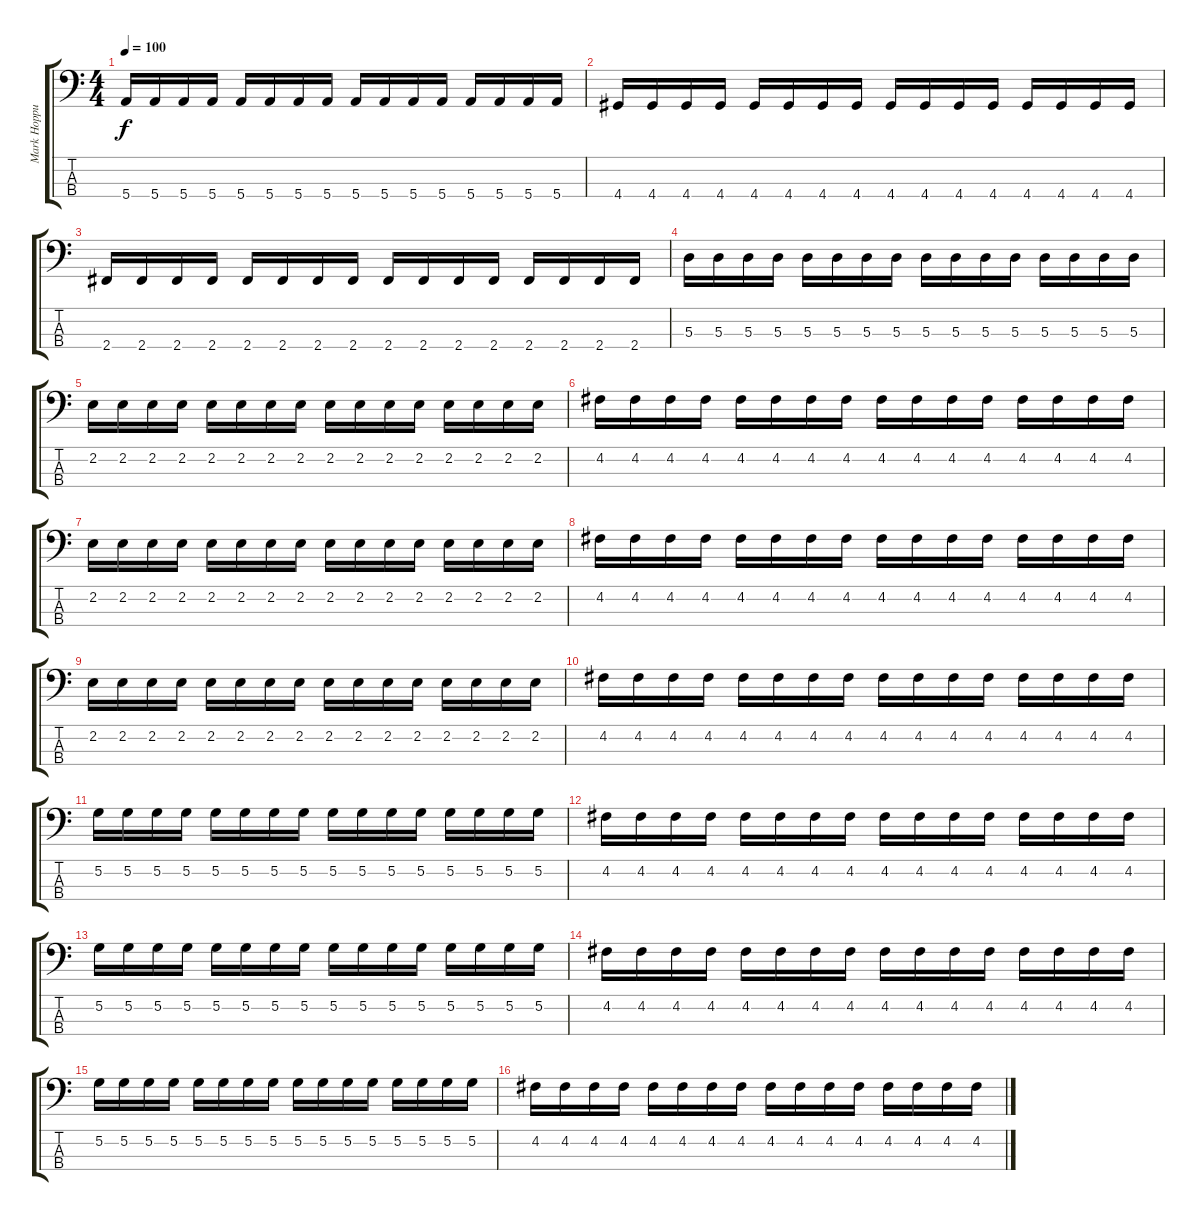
\track ("Mark Hoppus Bass" "Mark Hoppu") {instrument electricbasspick}
\staff {score tabs}
\tuning (G2 D2 A1 E1) {hide}
\ts (4 4)
\tempo 100
\clef f4
\ks c
5.4.16{dy f} 5.4.16 5.4.16 5.4.16 5.4.16 5.4.16 5.4.16 5.4.16 5.4.16 5.4.16 5.4.16 5.4.16 5.4.16 5.4.16 5.4.16 5.4.16 |
4.4.16 4.4.16 4.4.16 4.4.16 4.4.16 4.4.16 4.4.16 4.4.16 4.4.16 4.4.16 4.4.16 4.4.16 4.4.16 4.4.16 4.4.16 4.4.16 |
2.4.16 2.4.16 2.4.16 2.4.16 2.4.16 2.4.16 2.4.16 2.4.16 2.4.16 2.4.16 2.4.16 2.4.16 2.4.16 2.4.16 2.4.16 2.4.16 |
5.3.16 5.3.16 5.3.16 5.3.16 5.3.16 5.3.16 5.3.16 5.3.16 5.3.16 5.3.16 5.3.16 5.3.16 5.3.16 5.3.16 5.3.16 5.3.16 |
2.2.16 2.2.16 2.2.16 2.2.16 2.2.16 2.2.16 2.2.16 2.2.16 2.2.16 2.2.16 2.2.16 2.2.16 2.2.16 2.2.16 2.2.16 2.2.16 |
4.2.16 4.2.16 4.2.16 4.2.16 4.2.16 4.2.16 4.2.16 4.2.16 4.2.16 4.2.16 4.2.16 4.2.16 4.2.16 4.2.16 4.2.16 4.2.16 |
2.2.16 2.2.16 2.2.16 2.2.16 2.2.16 2.2.16 2.2.16 2.2.16 2.2.16 2.2.16 2.2.16 2.2.16 2.2.16 2.2.16 2.2.16 2.2.16 |
4.2.16 4.2.16 4.2.16 4.2.16 4.2.16 4.2.16 4.2.16 4.2.16 4.2.16 4.2.16 4.2.16 4.2.16 4.2.16 4.2.16 4.2.16 4.2.16 |
2.2.16 2.2.16 2.2.16 2.2.16 2.2.16 2.2.16 2.2.16 2.2.16 2.2.16 2.2.16 2.2.16 2.2.16 2.2.16 2.2.16 2.2.16 2.2.16 |
4.2.16 4.2.16 4.2.16 4.2.16 4.2.16 4.2.16 4.2.16 4.2.16 4.2.16 4.2.16 4.2.16 4.2.16 4.2.16 4.2.16 4.2.16 4.2.16 |
5.2.16 5.2.16 5.2.16 5.2.16 5.2.16 5.2.16 5.2.16 5.2.16 5.2.16 5.2.16 5.2.16 5.2.16 5.2.16 5.2.16 5.2.16 5.2.16 |
4.2.16 4.2.16 4.2.16 4.2.16 4.2.16 4.2.16 4.2.16 4.2.16 4.2.16 4.2.16 4.2.16 4.2.16 4.2.16 4.2.16 4.2.16 4.2.16 |
5.2.16 5.2.16 5.2.16 5.2.16 5.2.16 5.2.16 5.2.16 5.2.16 5.2.16 5.2.16 5.2.16 5.2.16 5.2.16 5.2.16 5.2.16 5.2.16 |
4.2.16 4.2.16 4.2.16 4.2.16 4.2.16 4.2.16 4.2.16 4.2.16 4.2.16 4.2.16 4.2.16 4.2.16 4.2.16 4.2.16 4.2.16 4.2.16 |
5.2.16 5.2.16 5.2.16 5.2.16 5.2.16 5.2.16 5.2.16 5.2.16 5.2.16 5.2.16 5.2.16 5.2.16 5.2.16 5.2.16 5.2.16 5.2.16 |
4.2.16 4.2.16 4.2.16 4.2.16 4.2.16 4.2.16 4.2.16 4.2.16 4.2.16 4.2.16 4.2.16 4.2.16 4.2.16 4.2.16 4.2.16 4.2.16
